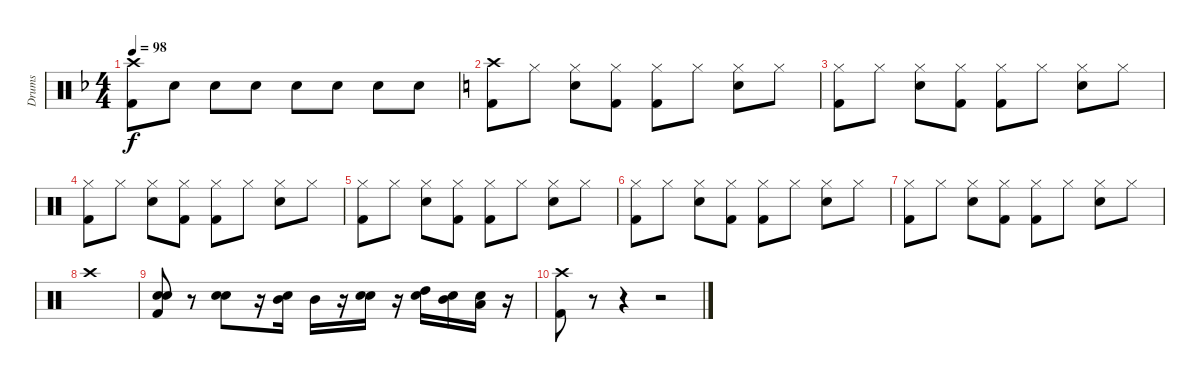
\track ("Drums" "Drums") {instrument percussion}
\staff {score}
\articulation defaults
\ts (4 4)
\tempo 98
\clef neutral
\ks f
("Crash high (hit)" "Kick (hit) 2").8{dy f} "Snare (hit) 2".8 "Snare (hit) 2".8 "Snare (hit) 2".8 "Snare (hit) 2".8 "Snare (hit) 2".8 "Snare (hit) 2".8 "Snare (hit) 2".8 |
\ks c
("Crash high (hit)" "Kick (hit) 2").8 "Hi-Hat (closed)".8 ("Hi-Hat (closed)" "Snare (hit) 2").8 ("Hi-Hat (closed)" "Kick (hit) 2").8 ("Hi-Hat (closed)" "Kick (hit) 2").8 "Hi-Hat (closed)".8 ("Hi-Hat (closed)" "Snare (hit) 2").8 "Hi-Hat (closed)".8 |
("Hi-Hat (closed)" "Kick (hit) 2").8 "Hi-Hat (closed)".8 ("Hi-Hat (closed)" "Snare (hit) 2").8 ("Hi-Hat (closed)" "Kick (hit) 2").8 ("Hi-Hat (closed)" "Kick (hit) 2").8 "Hi-Hat (closed)".8 ("Hi-Hat (closed)" "Snare (hit) 2").8 "Hi-Hat (closed)".8 |
("Hi-Hat (closed)" "Kick (hit) 2").8 "Hi-Hat (closed)".8 ("Hi-Hat (closed)" "Snare (hit) 2").8 ("Hi-Hat (closed)" "Kick (hit) 2").8 ("Hi-Hat (closed)" "Kick (hit) 2").8 "Hi-Hat (closed)".8 ("Hi-Hat (closed)" "Snare (hit) 2").8 "Hi-Hat (closed)".8 |
("Hi-Hat (closed)" "Kick (hit) 2").8 "Hi-Hat (closed)".8 ("Hi-Hat (closed)" "Snare (hit) 2").8 ("Hi-Hat (closed)" "Kick (hit) 2").8 ("Hi-Hat (closed)" "Kick (hit) 2").8 "Hi-Hat (closed)".8 ("Hi-Hat (closed)" "Snare (hit) 2").8 "Hi-Hat (closed)".8 |
("Hi-Hat (closed)" "Kick (hit) 2").8 "Hi-Hat (closed)".8 ("Hi-Hat (closed)" "Snare (hit) 2").8 ("Hi-Hat (closed)" "Kick (hit) 2").8 ("Hi-Hat (closed)" "Kick (hit) 2").8 "Hi-Hat (closed)".8 ("Hi-Hat (closed)" "Snare (hit) 2").8 "Hi-Hat (closed)".8 |
("Hi-Hat (closed)" "Kick (hit) 2").8 "Hi-Hat (closed)".8 ("Hi-Hat (closed)" "Snare (hit) 2").8 ("Hi-Hat (closed)" "Kick (hit) 2").8 ("Hi-Hat (closed)" "Kick (hit) 2").8 "Hi-Hat (closed)".8 ("Hi-Hat (closed)" "Snare (hit) 2").8 "Hi-Hat (closed)".8 |
"Crash high (hit)".1 |
("Electric Snare (hit)" "Electric Snare (hit)" "Kick (hit) 2").8 r.8 ("Electric Snare (hit)" "Electric Snare (hit)").8 r.16 ("Mid Tom (hit)" "Electric Snare (hit)").16 "Mid Tom (hit)".16 r.16 ("Electric Snare (hit)" "Electric Snare (hit)").16 r.16 ("Electric Snare (hit)" "High Tom (hit)").16 ("Electric Snare (hit)" "Mid Tom (hit)").16 ("Electric Snare (hit)" "Low Tom (hit)").16 r.16 |
("Crash high (hit)" "Kick (hit) 2").8 r.8 r.4 r.2
